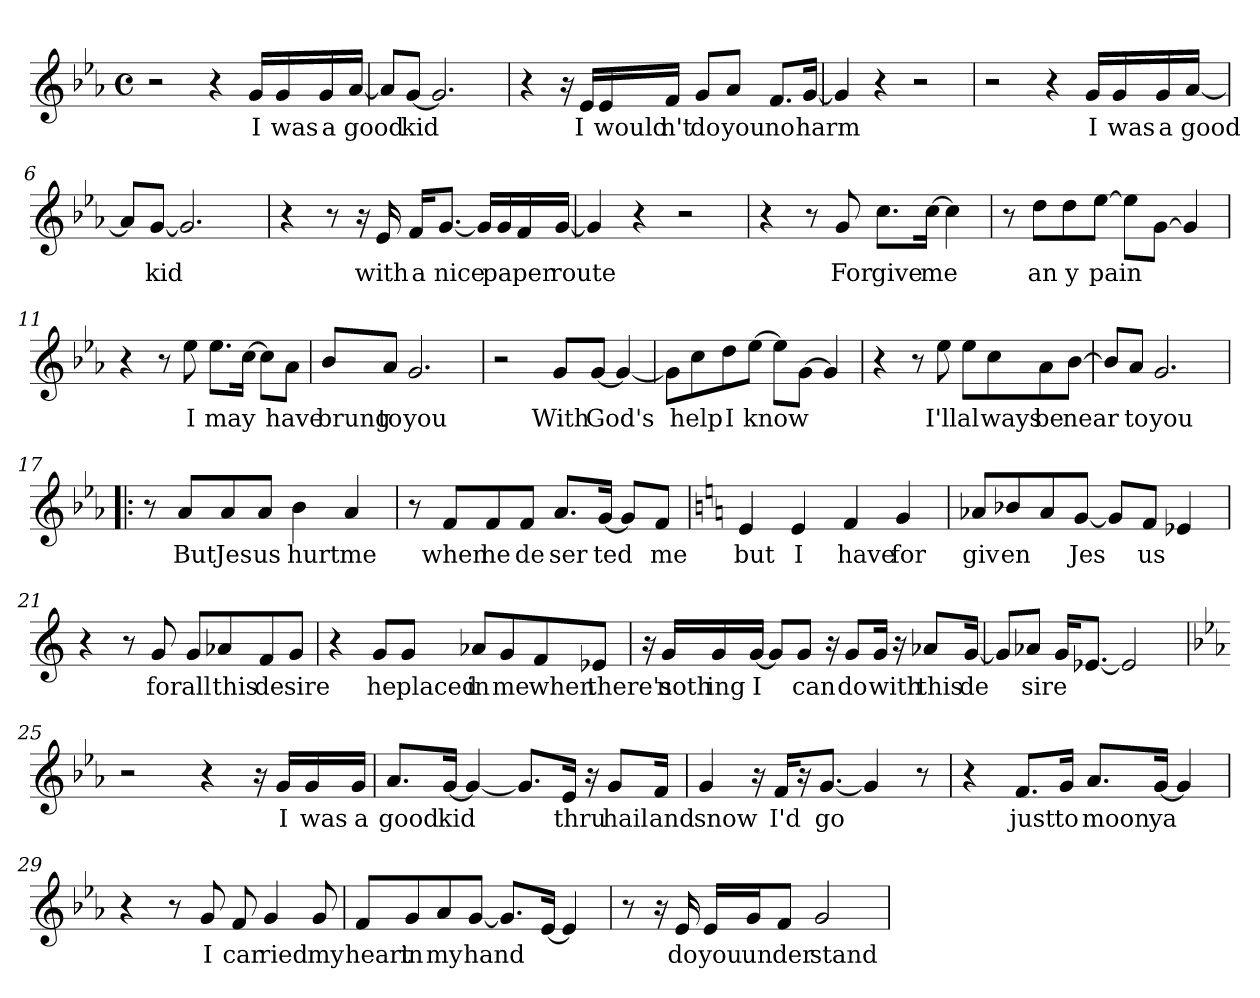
**kern	**text
*part1	*part1
*staff1	*staff1
*clefG2	*
*k[b-e-a-]	*
*E-:	*
*M4/4	*
*met(c)	*
=1	=1
2r	.
4r	.
16g/LL	I
16g/	was
16g/	a
[16a-/JJ	good
=2	=2
8a-/L]	.
[8g/J	kid
2.g/]	.
=3	=3
4r	.
16r	.
16e-/LL	I
16e-/	would
16f/JJ	n't
8g/L	do
8a-/J	you
8.f/L	no
[16g/Jk	harm
=4	=4
4g/]	.
4r	.
2r	.
!!LO:LB:g=z
=5	=5
2r	.
4r	.
16g/LL	I
16g/	was
16g/	a
[16a-/JJ	good
=6	=6
8a-/L]	.
[8g/J	kid
2.g/]	.
=7	=7
4r	.
8r	.
16r	.
16e-/	with
16f/KL	a
[8.g/J	nice
16g/LL]	.
16g/	pa
16f/	per
[16g/JJ	route
=8	=8
4g/]	.
4r	.
2r	.
!!LO:LB:g=z
=9	=9
4r	.
8r	.
8g/	For
8.cc\L	give
[16cc\Jk	me
4cc\]	.
=10	=10
8r	.
8dd\L	an
8dd\	y
[8ee-\J	pain
8ee-\L]	.
[8g\J	.
4g/]	.
=11	=11
4r	.
8r	.
8ee-\	I
8.ee-\L	may
[16cc\Jk	.
8cc\L]	.
8a-\J	have
=12	=12
8b-/L	brung
8a-/J	to
2.g/	you
!!LO:LB:g=z
=13	=13
2r	.
8g/L	With
[8g/J	God's
4g/_	.
=14	=14
8g\L]	.
8cc\	help
8dd\	I
[8ee-\J	know
8ee-\L]	.
[8g\J	.
4g/]	.
=15	=15
4r	.
8r	.
8ee-\	I'll
8ee-\L	al
8cc\	ways
8a-\	be
[8b-\J	near
=16	=16
8b-/L]	.
8a-/J	to
2.g/	you
!!LO:LB:g=z
=17!|:	=17!|:
8r	.
8a-/L	But
8a-/	Jes
8a-/J	us
4b-\	hurt
4a-/	me
=18	=18
8r	.
8f/L	when
8f/	he
8f/J	de
8.a-/L	ser
[16g/Jk	ted
8g/L]	.
8f/J	me
=19	=19
*k[]	*
*C:	*
4e/	but
4e/	I
4f/	have
4g/	for
!!LO:LB:g=z
=20	=20
8a-X/L	giv
8b-X/	en
8a-/	.
[8g/J	Jes
8g/L]	.
8f/J	us
4e-X/	.
=21	=21
4r	.
8r	.
8g/	for
8g/L	all
8a-X/	this
8f/	de
8g/J	sire
=22	=22
4r	.
8g/L	he
8g/J	placed
8a-X/L	in
8g/	me
8f/	when
8e-X/J	there's
!!LO:LB:g=z
=23	=23
16r	.
16g/LL	noth
16g/	ing
[16g/JJ	I
8g/L]	.
8g/J	can
16r	.
8g/L	do
16g/Jk	with
16r	.
8a-X/L	this
[16g/Jk	de
=24	=24
8g/L]	.
8a-X/J	sire
16g/KL	.
[8.e-X/J	.
2e-/]	.
!!LO:LB:g=z
=25	=25
*k[b-e-a-]	*
*E-:	*
2r	.
4r	.
16r	.
16g/LL	I
16g/	was
16g/JJ	a
=26	=26
8.a-/L	good
[16g/Jk	kid
4g/_	.
8.g/L]	.
16e-/Jk	thru
16r	.
8g/L	hail
16f/Jk	and
=27	=27
4g/	snow
16r	.
16f/KL	I'd
16r	.
[8.g/J	go
4g/]	.
8r	.
=28	=28
4r	.
8.f/L	just
16g/Jk	to
8.a-/L	moon
[16g/Jk	ya
4g/]	.
!!LO:LB:g=z
=29	=29
4r	.
8r	.
8g/	I
8f/	car
4g/	ried
8g/	my
=30	=30
8f/L	heart
8g/	in
8a-/	my
[8g/J	hand
8.g/L]	.
[16e-/Jk	.
4e-/]	.
=31	=31
8r	.
16r	.
16e-/	do
16e-/LL	you
16g/J	un
8f/J	der
2g/	stand
=	=
*-	*-
